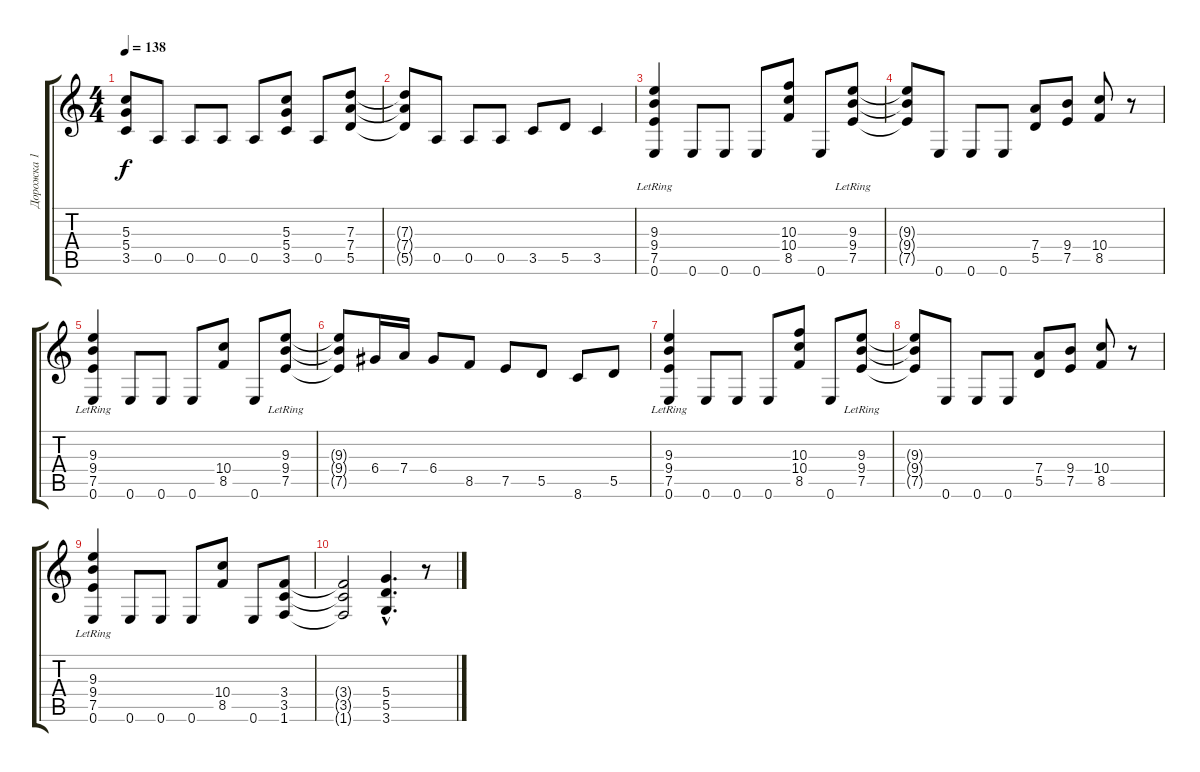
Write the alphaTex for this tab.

\track ("Дорожка 1" "Дорожка 1") {instrument distortionguitar}
\staff {score tabs}
\tuning (E4 B3 G3 D3 A2 E2) {hide}
\ts (4 4)
\tempo 138
\clef g2
\ks c
(5.3{t} 5.4{t} 3.5{t}).8{dy f} 0.5.8 0.5.8 0.5.8 0.5.8 (5.3 5.4 3.5).8 0.5.8 (7.3 7.4 5.5).8 |
(7.3{t} 7.4{t} 5.5{t}).8 0.5.8 0.5.8 0.5.8 3.5.8 5.5.8 3.5.4 |
(9.3{lr} 9.4{lr} 7.5{lr} 0.6).4 0.6.8 0.6.8 0.6.8 (10.3 10.4 8.5).8 0.6.8 (9.3{lr} 9.4{lr} 7.5{lr}).8 |
(9.3{t} 9.4{t} 7.5{t}).8 0.6.8 0.6.8 0.6.8 (7.4 5.5).8 (9.4 7.5).8 (10.4 8.5).8 r.8 |
(9.3{lr} 9.4{lr} 7.5{lr} 0.6).4 0.6.8 0.6.8 0.6.8 (10.4 8.5).8 0.6.8 (9.3{lr} 9.4{lr} 7.5{lr}).8 |
(9.3{t} 9.4{t} 7.5{t}).8 6.4.16 7.4.16 6.4.8 8.5.8 7.5.8 5.5.8 8.6.8 5.5.8 |
(9.3{lr} 9.4{lr} 7.5{lr} 0.6).4 0.6.8 0.6.8 0.6.8 (10.3 10.4 8.5).8 0.6.8 (9.3{lr} 9.4{lr} 7.5{lr}).8 |
(9.3{t} 9.4{t} 7.5{t}).8 0.6.8 0.6.8 0.6.8 (7.4 5.5).8 (9.4 7.5).8 (10.4 8.5).8 r.8 |
(9.3{lr} 9.4{lr} 7.5{lr} 0.6).4 0.6.8 0.6.8 0.6.8 (10.4 8.5).8 0.6.8 (3.4 3.5 1.6).8 |
(3.4{t} 3.5{t} 1.6{t}).2 (5.4{hac} 5.5{hac} 3.6{hac}).4{d} r.8
